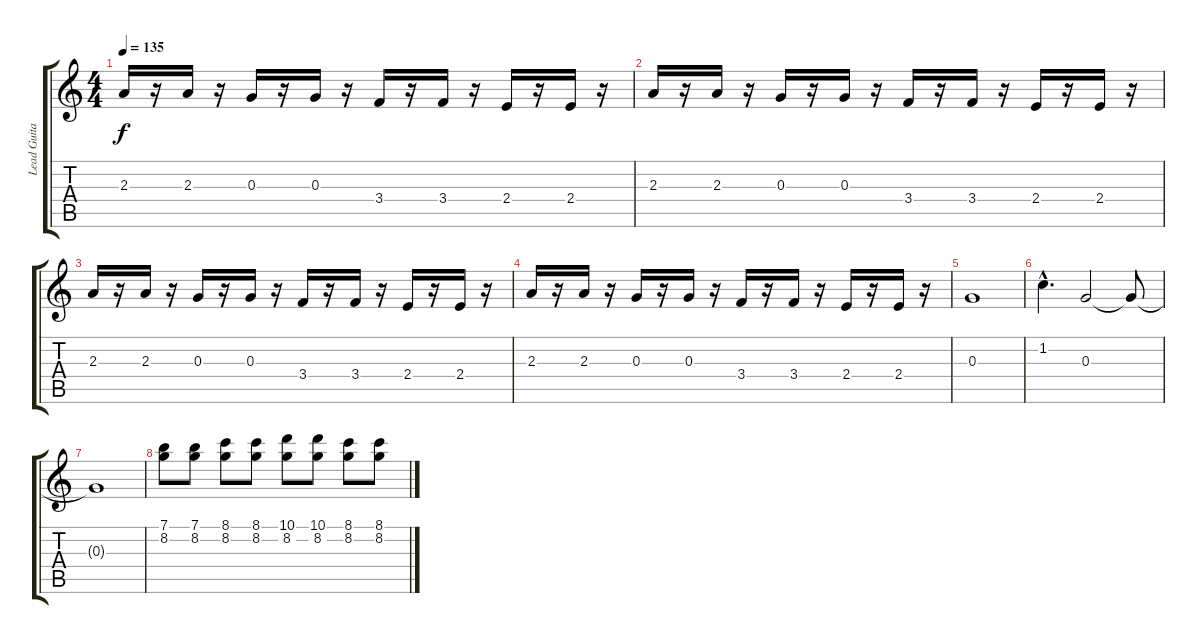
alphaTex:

\track ("Lead Guitar" "Lead Guita") {instrument overdrivenguitar}
\staff {score tabs}
\tuning (E4 B3 G3 D3 A2 E2) {hide}
\ts (4 4)
\tempo 135
\clef g2
\ks c
2.3.16{dy f} r.16 2.3.16 r.16 0.3.16 r.16 0.3.16 r.16 3.4.16 r.16 3.4.16 r.16 2.4.16 r.16 2.4.16 r.16 |
2.3.16 r.16 2.3.16 r.16 0.3.16 r.16 0.3.16 r.16 3.4.16 r.16 3.4.16 r.16 2.4.16 r.16 2.4.16 r.16 |
2.3.16 r.16 2.3.16 r.16 0.3.16 r.16 0.3.16 r.16 3.4.16 r.16 3.4.16 r.16 2.4.16 r.16 2.4.16 r.16 |
2.3.16 r.16 2.3.16 r.16 0.3.16 r.16 0.3.16 r.16 3.4.16 r.16 3.4.16 r.16 2.4.16 r.16 2.4.16 r.16 |
0.3.1 |
1.2{hac}.4{d} 0.3.2 0.3{t}.8 |
0.3{t}.1 |
(7.1 8.2).8 (7.1 8.2).8 (8.1 8.2).8 (8.1 8.2).8 (10.1 8.2).8 (10.1 8.2).8 (8.1 8.2).8 (8.1 8.2).8
